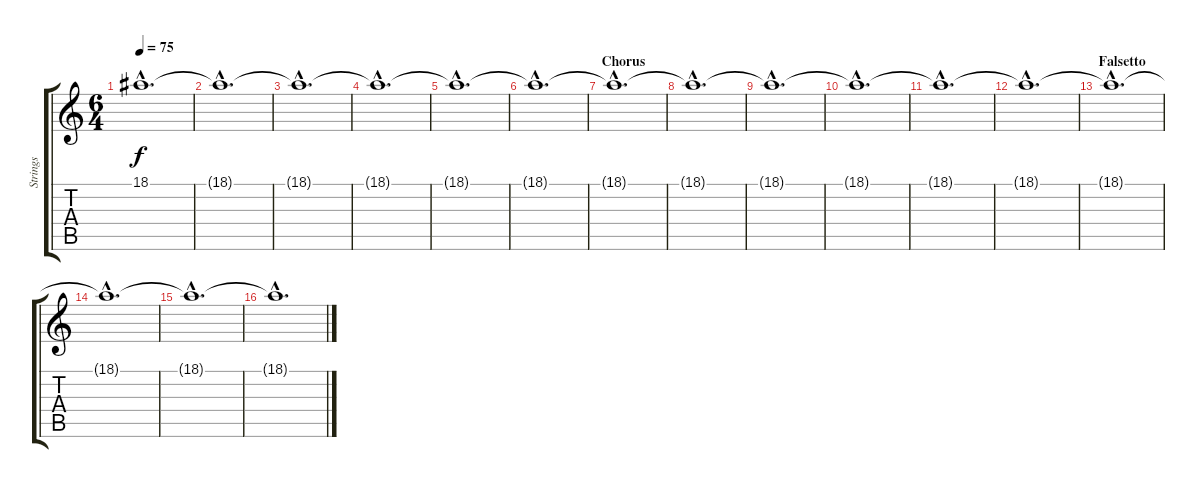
\track ("Strings" "Strings") {instrument stringensemble2}
\staff {score tabs}
\tuning (E4 B3 G3 D3 A2 E2) {hide}
\ts (6 4)
\tempo 75
\clef g2
\ks c
18.1{hac t}.1{d dy f} |
18.1{hac t}.1{d} |
18.1{hac t}.1{d} |
18.1{hac t}.1{d} |
18.1{hac t}.1{d} |
18.1{hac t}.1{d} |
\section ("" "Chorus")
18.1{hac t}.1{d} |
18.1{hac t}.1{d} |
18.1{hac t}.1{d} |
18.1{hac t}.1{d} |
18.1{hac t}.1{d} |
18.1{hac t}.1{d} |
\section ("" "Falsetto")
18.1{hac t}.1{d} |
18.1{hac t}.1{d} |
18.1{hac t}.1{d} |
18.1{hac t}.1{d}
